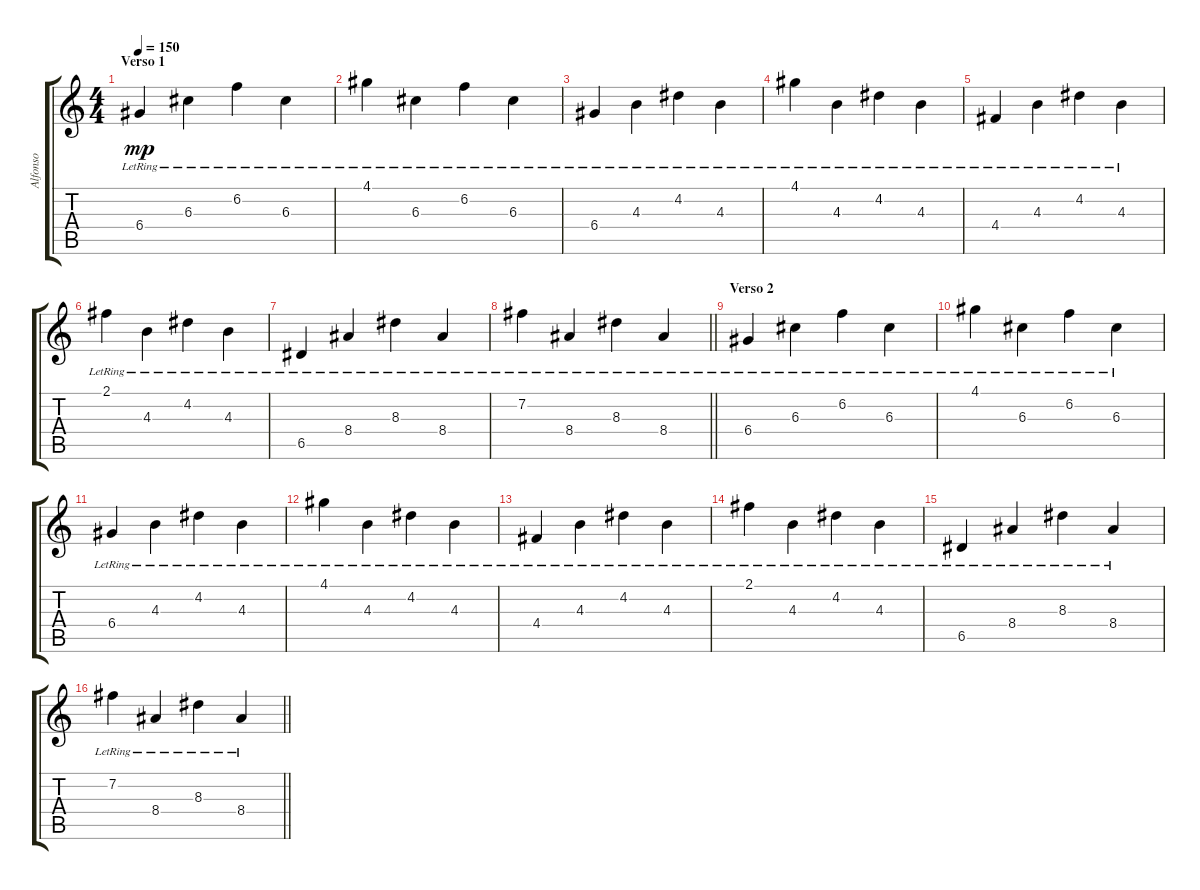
\track ("Alfonso" "Alfonso") {instrument electricguitarjazz}
\staff {score tabs}
\tuning (E4 B3 G3 D3 A2 E2) {hide}
\ts (4 4)
\section ("" "Verso 1")
\tempo 150
\clef g2
\ks c
6.4{lr}.4{dy mp} 6.3{lr}.4 6.2{lr}.4 6.3{lr}.4 |
4.1{lr}.4 6.3{lr}.4 6.2{lr}.4 6.3{lr}.4 |
6.4{lr}.4 4.3{lr}.4 4.2{lr}.4 4.3{lr}.4 |
4.1{lr}.4 4.3{lr}.4 4.2{lr}.4 4.3{lr}.4 |
4.4{lr}.4 4.3{lr}.4 4.2{lr}.4 4.3{lr}.4 |
2.1{lr}.4 4.3{lr}.4 4.2{lr}.4 4.3{lr}.4 |
6.5{lr}.4 8.4{lr}.4 8.3{lr}.4 8.4{lr}.4 |
\barLineRight lightlight
7.2{lr}.4 8.4{lr}.4 8.3{lr}.4 8.4{lr}.4 |
\section ("" "Verso 2")
6.4{lr}.4 6.3{lr}.4 6.2{lr}.4 6.3{lr}.4 |
4.1{lr}.4 6.3{lr}.4 6.2{lr}.4 6.3{lr}.4 |
6.4{lr}.4 4.3{lr}.4 4.2{lr}.4 4.3{lr}.4 |
4.1{lr}.4 4.3{lr}.4 4.2{lr}.4 4.3{lr}.4 |
4.4{lr}.4 4.3{lr}.4 4.2{lr}.4 4.3{lr}.4 |
2.1{lr}.4 4.3{lr}.4 4.2{lr}.4 4.3{lr}.4 |
6.5{lr}.4 8.4{lr}.4 8.3{lr}.4 8.4{lr}.4 |
\barLineRight lightlight
7.2{lr}.4 8.4{lr}.4 8.3{lr}.4 8.4{lr}.4
